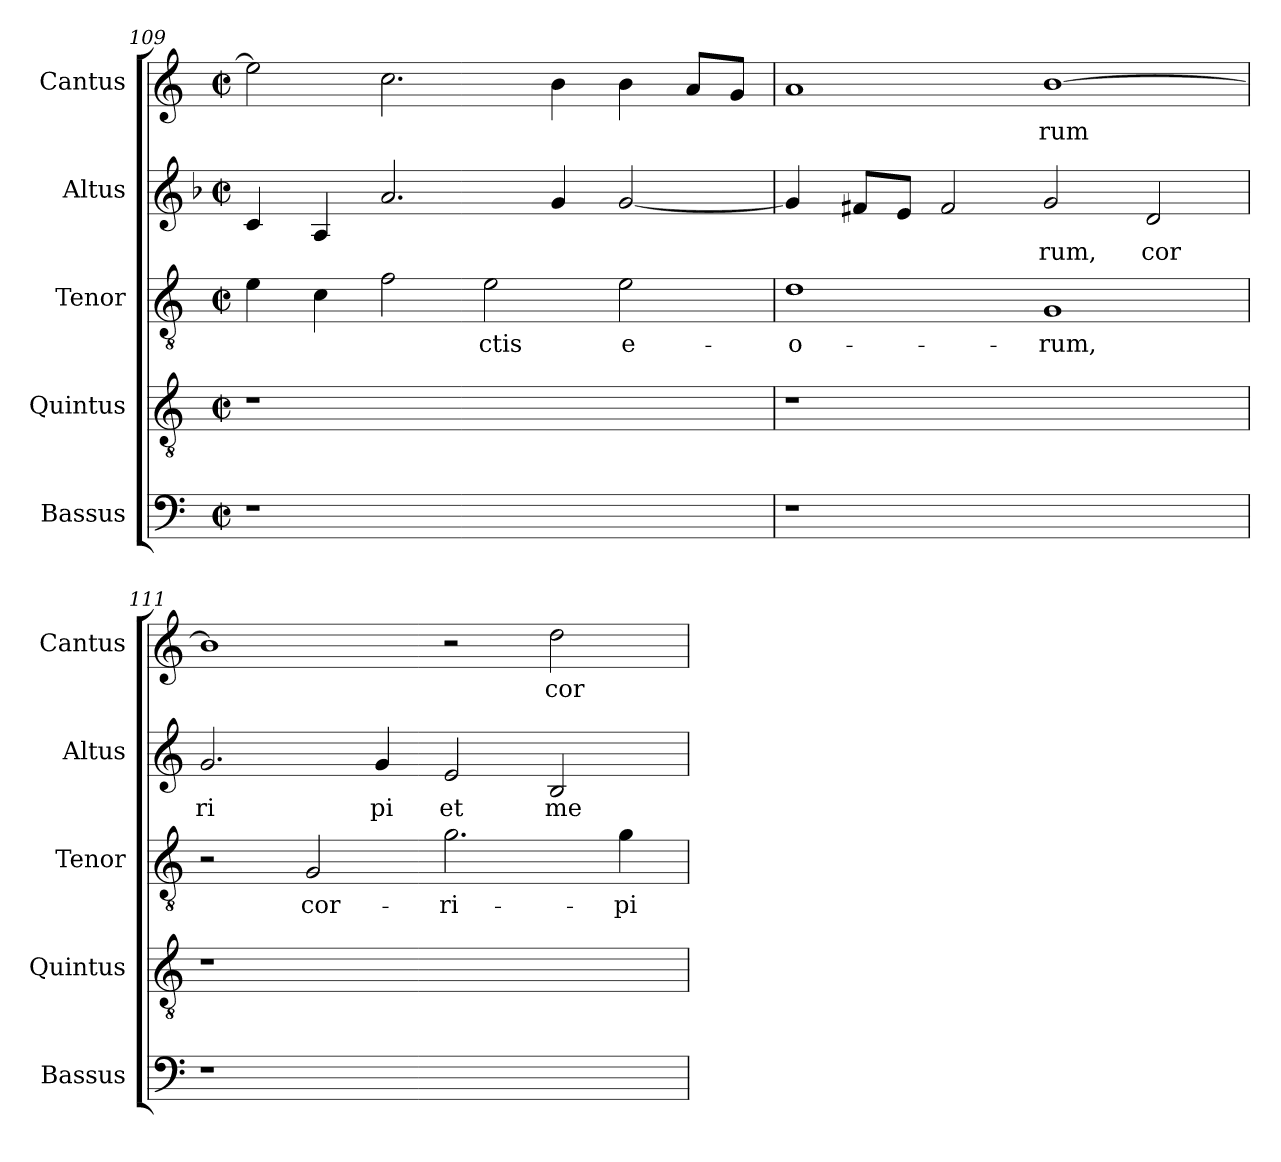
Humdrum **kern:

**kern	**kern	**kern	**text	**kern	**text	**kern	**text
*part5	*part4	*part3	*part3	*part2	*part2	*part1	*part1
*staff5	*staff4	*staff3	*staff3	*staff2	*staff2	*staff1	*staff1
*I"Bassus	*I"Quintus	*I"Tenor	*	*I"Altus	*	*I"Cantus	*
*I'Bassus	*I'Quintus	*I'Tenor	*	*I'Altus	*	*I'Cantus	*
*clefF4	*clefGv2	*clefGv2	*	*clefG2	*	*clefG2	*
*k[]	*k[]	*k[]	*	*k[b-]	*	*k[]	*
*C:	*C:	*C:	*	*F:	*	*C:	*
*M2/2	*M2/2	*M2/2	*	*M2/2	*	*M2/2	*
*met(c|)	*met(c|)	*met(c|)	*	*met(c|)	*	*met(c|)	*
=109	=109	=109	=109	=109	=109	=109	=109
!	!	!	!LO:LY:b:cj	!	!LO:LY:b:cj	!	!LO:LY:b:cj
1r	1r	4e\	--	4c/	.	2ee\]	.
!	!	!	!LO:LY:b:cj	!	!LO:LY:b:cj	!	!
.	.	4c\	--	4A/	.	.	.
!	!	!	!LO:LY:b:cj	!	!LO:LY:b:cj	!	!LO:LY:b:cj
.	.	2f\	--	2.a/	.	2.cc\	.
!	!	!	!LO:LY:b:cj	!	!	!	!
1ryy	1ryy	2e\	-ctis	.	.	.	.
!	!	!	!	!	!LO:LY:b:cj	!	!LO:LY:b:cj
.	.	.	.	4g/	.	4b\	.
!	!	!	!LO:LY:b:cj	!	!LO:LY:b:cj	!	!LO:LY:b:cj
.	.	2e\	e-	[<2g/	.	4b\	.
!	!	!	!	!	!	!	!LO:LY:b:cj
.	.	.	.	.	.	8a/L	.
!	!	!	!	!	!	!	!LO:LY:b:cj
.	.	.	.	.	.	8g/J	.
=110	=110	=110	=110	=110	=110	=110	=110
!	!	!	!LO:LY:b:cj	!	!LO:LY:b:cj	!	!LO:LY:b:cj
1r	1r	1d	-o-	4g/]	.	1a	.
!	!	!	!	!	!LO:LY:b:cj	!	!
.	.	.	.	8f#X/L	.	.	.
!	!	!	!	!	!LO:LY:b:cj	!	!
.	.	.	.	8e/J	.	.	.
!	!	!	!	!	!LO:LY:b:cj	!	!
.	.	.	.	2f#/	.	.	.
!	!	!	!LO:LY:b:cj	!	!LO:LY:b:cj	!	!LO:LY:b:cj
1ryy	1ryy	1G	-rum,	2g/	rum,	[<1b	rum
!	!	!	!	!	!LO:LY:b:cj	!	!
.	.	.	.	2d/	cor	.	.
!!LO:PB:g=z
=111	=111	=111	=111	=111	=111	=111	=111
*	*	*	*	*k[]	*	*	*
*	*	*	*	*C:	*	*	*
!	!	!	!	!	!LO:LY:b:cj	!	!LO:LY:b:cj
1r	1r	2r	.	2.g/	ri	1b]	.
!	!	!	!LO:LY:b:cj	!	!	!	!
.	.	2G/	cor-	.	.	.	.
!	!	!	!	!	!LO:LY:b:cj	!	!
.	.	.	.	4g/	pi	.	.
!	!	!	!LO:LY:b:cj	!	!LO:LY:b:cj	!	!
1ryy	1ryy	2.g\	-ri-	2e/	et	2r	.
!	!	!	!	!	!LO:LY:b:cj	!	!LO:LY:b:cj
.	.	.	.	2B/	me	2dd\	cor
!	!	!	!LO:LY:b:cj	!	!	!	!
.	.	4g\	-pi-	.	.	.	.
=	=	=	=	=	=	=	=
*-	*-	*-	*-	*-	*-	*-	*-
